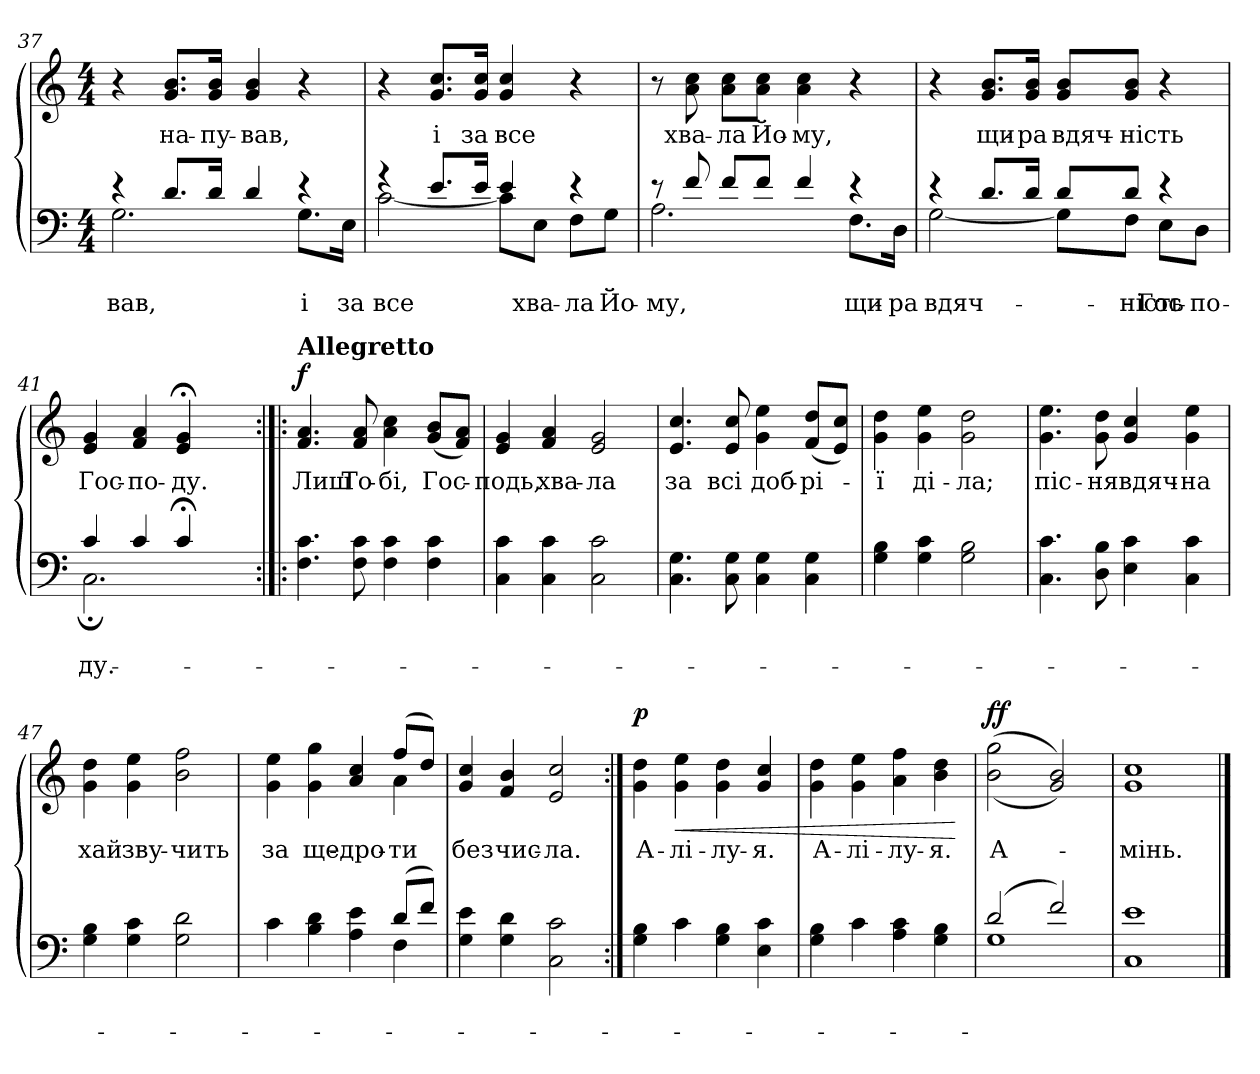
**kern	**text	**text	**kern	**text	**dynam
*part2	*part2	*part2	*part1	*part1	*part1
*staff2	*staff2	*staff2	*staff1	*staff1	*staff1
*clefF4	*	*	*clefG2	*	*
*k[]	*	*	*k[]	*	*
*C:	*	*	*C:	*	*
*M4/4	*	*	*M4/4	*	*
=37	=37	=37	=37	=37	=37
*^	*	*	*	*	*
!	!	!	!LO:LY:b	!	!	!
4re	2.G\	.	-вав,	4r	.	.
!	!	!	!	!	!LO:LY:b	!
8.d/L	.	.	.	8.g/ 8.b/L	на-	.
!	!	!	!	!	!LO:LY:b	!
16d/Jk	.	.	.	16g/ 16b/Jk	-пу-	.
!	!	!	!	!	!LO:LY:b	!
4d/	.	.	.	4g/ 4b/	-вав,	.
!	!	!	!LO:LY:b	!	!	!
4re	8.G\L	.	і	4r	.	.
!	!	!	!LO:LY:b	!	!	!
.	16E\Jk	.	за	.	.	.
=38	=38	=38	=38	=38	=38	=38
!	!	!	!LO:LY:b	!	!	!
4rg	[<2c\	.	все	4r	.	.
!	!	!	!	!	!LO:LY:b	!
8.e/L	.	.	.	8.g/ 8.cc/L	і	.
!	!	!	!	!	!LO:LY:b	!
16e/Jk	.	.	.	16g/ 16cc/Jk	за	.
!	!	!	!	!	!LO:LY:b	!
4e/	8c\L]	.	.	4g/ 4cc/	все	.
!	!	!	!LO:LY:b	!	!	!
.	8E\J	.	хва-	.	.	.
!	!	!	!LO:LY:b	!	!	!
4re	8F\L	.	-ла	4r	.	.
!	!	!	!LO:LY:b	!	!	!
.	8G\J	.	Йо-	.	.	.
!!LO:LB:g=z
=39	=39	=39	=39	=39	=39	=39
!	!	!	!LO:LY:b	!	!	!
8re	2.A\	.	-му,	8r	.	.
!	!	!	!	!	!LO:LY:b	!
8f/	.	.	.	8a\ 8cc\	хва-	.
!	!	!	!	!	!LO:LY:b	!
8f/L	.	.	.	8a\ 8cc\L	-ла	.
!	!	!	!	!	!LO:LY:b	!
8f/J	.	.	.	8a\ 8cc\J	Йо-	.
!	!	!	!	!	!LO:LY:b	!
4f/	.	.	.	4a\ 4cc\	-му,	.
!	!	!	!LO:LY:b	!	!	!
4re	8.F\L	.	щи-	4r	.	.
!	!	!	!LO:LY:b	!	!	!
.	16D\Jk	.	-ра	.	.	.
=40	=40	=40	=40	=40	=40	=40
!	!	!	!LO:LY:b	!	!	!
4re	[<2G\	.	вдяч-	4r	.	.
!	!	!	!	!	!LO:LY:b	!
8.d/L	.	.	.	8.g/ 8.b/L	щи-	.
!	!	!	!	!	!LO:LY:b	!
16d/Jk	.	.	.	16g/ 16b/Jk	-ра	.
!	!	!	!	!	!LO:LY:b	!
8d/L	8G\L]	.	.	8g/ 8b/L	вдяч-	.
!	!	!	!LO:LY:b	!	!LO:LY:b	!
8d/J	8F\J	.	-ність	8g/ 8b/J	-ність	.
!	!	!	!LO:LY:b	!	!	!
4rd	8E\L	.	Гос-	4r	.	.
!	!	!	!LO:LY:b	!	!	!
.	8D\J	.	-по-	.	.	.
=41	=41	=41	=41	=41	=41	=41
!	!	!	!LO:LY:b	!	!LO:LY:b	!
4c/	2.C;\	.	-ду.	4e/ 4g/	Гос-	.
!	!	!	!	!	!LO:LY:b	!
4c/	.	.	.	4f/ 4a/	-по-	.
!	!	!	!	!	!LO:LY:b	!
4c;</	.	.	.	4e/;< 4g/;<	-ду.	.
4c/yy	4C\yy	.	.	4ryy	.	.
!!LO:LB:g=z
=42:|!|:	=42:|!|:	=42:|!|:	=42:|!|:	=42:|!|:	=42:|!|:	=42:|!|:
!	!	!	!	!LO:TX:a:B:t=Allegretto	!	!
!	!	!	!	!	!LO:LY:b	!LO:DY:b
*v	*v	*	*	*	*	*
4.F\ 4.c\	.	.	4.f/ 4.a/	Лиш	f
!	!	!	!	!LO:LY:b	!
8F\ 8c\	.	.	8f/ 8a/	То-	.
!	!	!	!	!LO:LY:b	!
4F\ 4c\	.	.	4a\ 4cc\	-бі,	.
!	!	!	!	!LO:LY:b	!
4F\ 4c\	.	.	(<8g/ 8b/L	Гос-	.
.	.	.	8f/ 8a/J)	.	.
=43	=43	=43	=43	=43	=43
!	!	!	!	!LO:LY:b	!
4C\ 4c\	.	.	4e/ 4g/	-подь,	.
!	!	!	!	!LO:LY:b	!
4C\ 4c\	.	.	4f/ 4a/	хва-	.
!	!	!	!	!LO:LY:b	!
2C\ 2c\	.	.	2e/ 2g/	-ла	.
=44	=44	=44	=44	=44	=44
!	!	!	!	!LO:LY:b	!
4.C\ 4.G\	.	.	4.e/ 4.cc/	за	.
!	!	!	!	!LO:LY:b	!
8C\ 8G\	.	.	8e/ 8cc/	всі	.
!	!	!	!	!LO:LY:b	!
4C\ 4G\	.	.	4g\ 4ee\	доб-	.
!	!	!	!	!LO:LY:b	!
4C\ 4G\	.	.	(<8f/ 8dd/L	-рі-	.
.	.	.	8e/ 8cc/J)	.	.
=45	=45	=45	=45	=45	=45
!	!	!	!	!LO:LY:b	!
4G\ 4B\	.	.	4g\ 4dd\	-ї	.
!	!	!	!	!LO:LY:b	!
4G\ 4c\	.	.	4g\ 4ee\	ді-	.
!	!	!	!	!LO:LY:b	!
2G\ 2B\	.	.	2g\ 2dd\	-ла;	.
=46	=46	=46	=46	=46	=46
!	!	!	!	!LO:LY:b	!
4.C\ 4.c\	.	.	4.g\ 4.ee\	піс-	.
!	!	!	!	!LO:LY:b	!
8D\ 8B\	.	.	8g\ 8dd\	-ня	.
!	!	!	!	!LO:LY:b	!
4E\ 4c\	.	.	4g/ 4cc/	вдяч-	.
!	!	!	!	!LO:LY:b	!
4C\ 4c\	.	.	4g\ 4ee\	-на	.
=47	=47	=47	=47	=47	=47
!	!	!	!	!LO:LY:b	!
4G\ 4B\	.	.	4g\ 4dd\	хай	.
!	!	!	!	!LO:LY:b	!
4G\ 4c\	.	.	4g\ 4ee\	зву-	.
!	!	!	!	!LO:LY:b	!
2G\ 2d\	.	.	2b\ 2ff\	-чить	.
!!LO:LB:g=z
=48	=48	=48	=48	=48	=48
*^	*	*	*	*	*
!	!	!	!	!	!LO:LY:b	!
*	*	*	*	*^	*	*
4c\	2.A\yy	.	.	4g\ 4ee\	2.a\yy	за	.
!	!	!	!	!	!	!LO:LY:b	!
4B\ 4d\	.	.	.	4g\ 4gg\	.	ще-	.
!	!	!	!	!	!	!LO:LY:b	!
4A\ 4e\	.	.	.	4a/ 4cc/	.	-дро-	.
!	!	!	!	!	!	!LO:LY:b	!
(>8d/L	4F\	.	.	(>8ff/L	4a\	-ти	.
8f/J)	.	.	.	8dd/J)	.	.	.
*v	*v	*	*	*	*	*	*
*	*	*	*v	*v	*	*
=49	=49	=49	=49	=49	=49
!	!	!	!	!LO:LY:b	!
4G\ 4e\	.	.	4g/ 4cc/	без	.
!	!	!	!	!LO:LY:b	!
4G\ 4d\	.	.	4f/ 4b/	чис-	.
!	!	!	!	!LO:LY:b	!
2C\ 2c\	.	.	2e/ 2cc/	-ла.	.
=50:|!	=50:|!	=50:|!	=50:|!	=50:|!	=50:|!
!	!	!	!	!LO:LY:b	!LO:DY:a
4G\ 4B\	.	.	4g\ 4dd\	А-	p
!	!	!	!	!LO:LY:b	!LO:HP:b
4c\	.	.	4g\ 4ee\	-лі-	<
!	!	!	!	!LO:LY:b	!
4G\ 4B\	.	.	4g\ 4dd\	-лу-	.
!	!	!	!	!LO:LY:b	!
4E\ 4c\	.	.	4g/ 4cc/	-я.	.
=51	=51	=51	=51	=51	=51
!	!	!	!	!LO:LY:b	!
4G\ 4B\	.	.	4g\ 4dd\	А-	.
!	!	!	!	!LO:LY:b	!
4c\	.	.	4g\ 4ee\	-лі-	.
!	!	!	!	!LO:LY:b	!
4A\ 4c\	.	.	4a\ 4ff\	-лу-	.
!	!	!	!	!LO:LY:b	!
4G\ 4B\	.	.	4b\ 4dd\	-я.	.
.	.	.	.	.	[
=52	=52	=52	=52	=52	=52
*^	*	*	*	*	*
!	!	!	!	!	!LO:LY:b	!LO:DY:a
(2d/	1G	.	.	(>(2b\ 2gg\	А-	ff
2f/)	.	.	.	2g/ 2b/))	.	.
*v	*v	*	*	*	*	*
=53	=53	=53	=53	=53	=53
!	!	!	!	!LO:LY:b	!
1C 1e	.	.	1g 1cc	-мінь.	.
==	==	==	==	==	==
*-	*-	*-	*-	*-	*-
